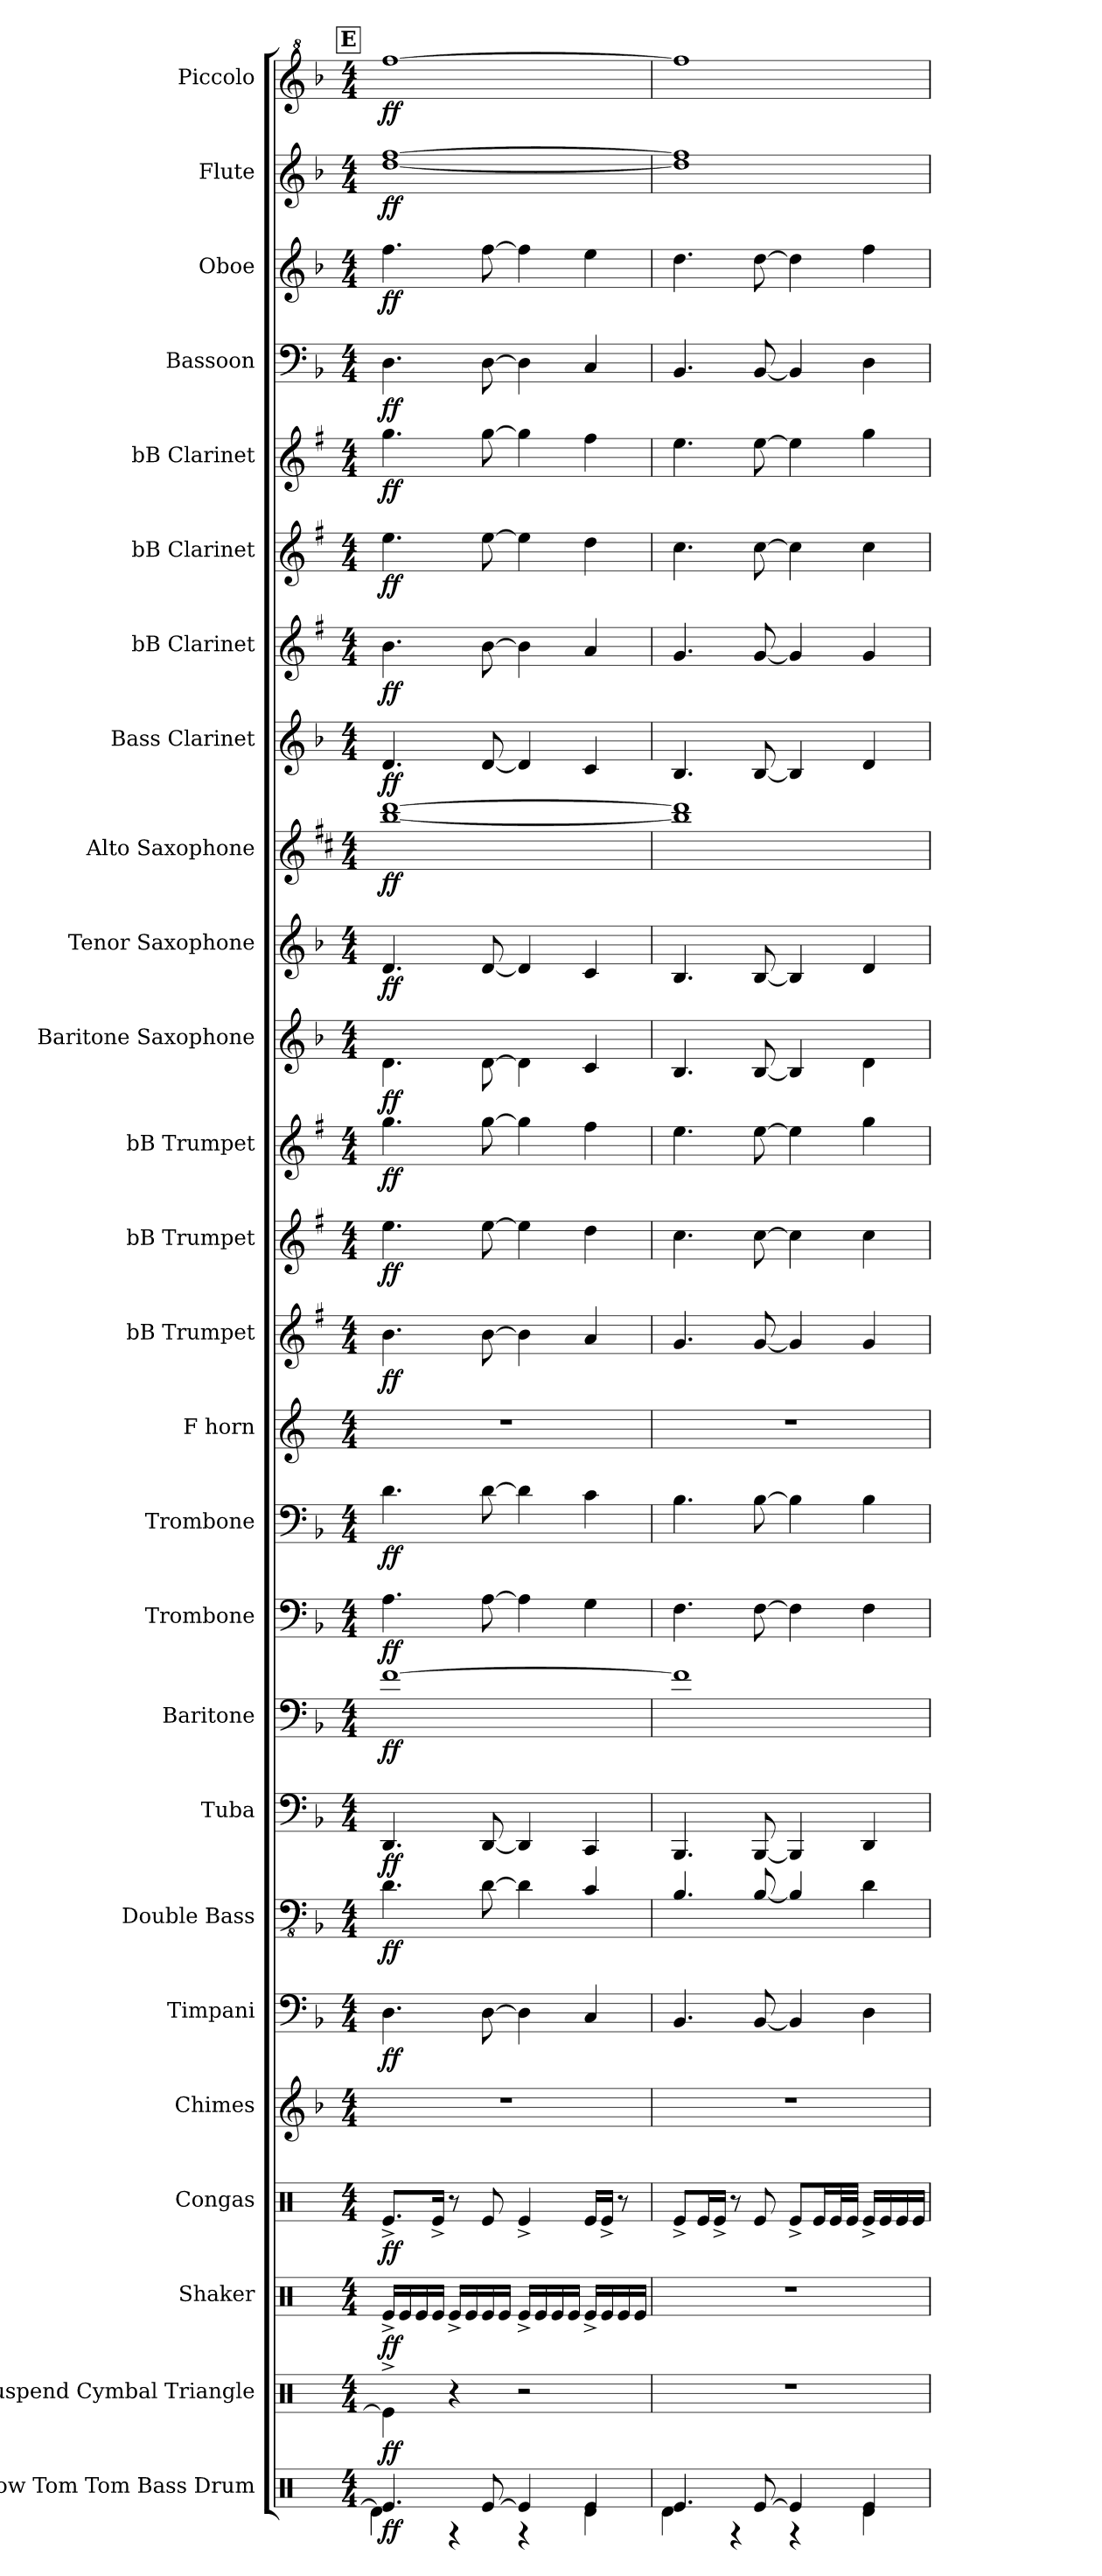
**kern	**dynam	**kern	**dynam	**kern	**dynam	**kern	**dynam	**kern	**kern	**dynam	**kern	**dynam	**kern	**dynam	**kern	**dynam	**kern	**dynam	**kern	**dynam	**kern	**kern	**dynam	**kern	**dynam	**kern	**dynam	**kern	**dynam	**kern	**dynam	**kern	**dynam	**kern	**dynam	**kern	**dynam	**kern	**dynam	**kern	**dynam	**kern	**dynam	**kern	**dynam	**kern	**dynam	**kern	**dynam
*part26	*part26	*part25	*part25	*part24	*part24	*part23	*part23	*part22	*part21	*part21	*part20	*part20	*part19	*part19	*part18	*part18	*part17	*part17	*part16	*part16	*part15	*part14	*part14	*part13	*part13	*part12	*part12	*part11	*part11	*part10	*part10	*part9	*part9	*part8	*part8	*part7	*part7	*part6	*part6	*part5	*part5	*part4	*part4	*part3	*part3	*part2	*part2	*part1	*part1
*staff26	*staff26	*staff25	*staff25	*staff24	*staff24	*staff23	*staff23	*staff22	*staff21	*staff21	*staff20	*staff20	*staff19	*staff19	*staff18	*staff18	*staff17	*staff17	*staff16	*staff16	*staff15	*staff14	*staff14	*staff13	*staff13	*staff12	*staff12	*staff11	*staff11	*staff10	*staff10	*staff9	*staff9	*staff8	*staff8	*staff7	*staff7	*staff6	*staff6	*staff5	*staff5	*staff4	*staff4	*staff3	*staff3	*staff2	*staff2	*staff1	*staff1
*I"Low Tom Tom Bass Drum	*	*I"Suspend Cymbal Triangle	*	*I"Shaker	*	*I"Congas	*	*I"Chimes	*I"Timpani	*	*I"Double Bass	*	*I"Tuba	*	*I"Baritone	*	*I"Trombone	*	*I"Trombone	*	*I"F horn	*I"bB Trumpet	*	*I"bB Trumpet	*	*I"bB Trumpet	*	*I"Baritone Saxophone	*	*I"Tenor Saxophone	*	*I"Alto Saxophone	*	*I"Bass Clarinet	*	*I"bB Clarinet	*	*I"bB Clarinet	*	*I"bB Clarinet	*	*I"Bassoon	*	*I"Oboe	*	*I"Flute	*	*I"Piccolo	*
*I'L.T B.D	*	*I'Sus.C Tri.	*	*I'Sh.	*	*I'Co.	*	*I'Chm.	*I'Timp.	*	*I'Db.	*	*I'Tba.	*	*I'Bar.	*	*I'Trb.	*	*I'Trb.	*	*I'F Hn.	*I'B♭ Tpt.	*	*I'B♭ Tpt.	*	*I'B♭ Tpt.	*	*I'Bar. Sax.	*	*I'T. Sax.	*	*I'A. Sax.	*	*I'B. Cl.	*	*I'B♭ Cl.	*	*I'B♭ Cl.	*	*I'B♭ Cl.	*	*I'Bsn.	*	*I'Ob.	*	*I'Fl.	*	*I'Picc.	*
*clefX	*	*clefX	*	*clefX	*	*clefX	*	*clefG2	*clefF4	*	*clefFv4	*	*clefF4	*	*clefF4	*	*clefF4	*	*clefF4	*	*clefG2	*clefG2	*	*clefG2	*	*clefG2	*	*clefG2	*	*clefG2	*	*clefG2	*	*clefG2	*	*clefG2	*	*clefG2	*	*clefG2	*	*clefF4	*	*clefG2	*	*clefG2	*	*clefG^2	*
*	*	*	*	*	*	*	*	*	*	*	*ITrd7c12	*	*	*	*	*	*	*	*	*	*ITrd4c7	*ITrd1c2	*	*ITrd1c2	*	*ITrd1c2	*	*ITrd12c21	*	*ITrd8c14	*	*ITrd5c9	*	*ITrd8c14	*	*ITrd1c2	*	*ITrd1c2	*	*ITrd1c2	*	*	*	*	*	*	*	*	*
*k[]	*	*k[]	*	*k[]	*	*k[]	*	*k[b-]	*k[b-]	*	*k[b-]	*	*k[b-]	*	*k[b-]	*	*k[b-]	*	*k[b-]	*	*k[b-]	*k[b-]	*	*k[b-]	*	*k[b-]	*	*k[b-]	*	*k[b-]	*	*k[b-]	*	*k[b-]	*	*k[b-]	*	*k[b-]	*	*k[b-]	*	*k[b-]	*	*k[b-]	*	*k[b-]	*	*k[b-]	*
*M4/4	*	*M4/4	*	*M4/4	*	*M4/4	*	*M4/4	*M4/4	*	*M4/4	*	*M4/4	*	*M4/4	*	*M4/4	*	*M4/4	*	*M4/4	*M4/4	*	*M4/4	*	*M4/4	*	*M4/4	*	*M4/4	*	*M4/4	*	*M4/4	*	*M4/4	*	*M4/4	*	*M4/4	*	*M4/4	*	*M4/4	*	*M4/4	*	*M4/4	*
!!LO:REH:place=s1:a:B:fs=20:t=E
=37	=37	=37	=37	=37	=37	=37	=37	=37	=37	=37	=37	=37	=37	=37	=37	=37	=37	=37	=37	=37	=37	=37	=37	=37	=37	=37	=37	=37	=37	=37	=37	=37	=37	=37	=37	=37	=37	=37	=37	=37	=37	=37	=37	=37	=37	=37	=37	=37	=37
*^	*	*	*	*	*	*	*	*	*	*	*	*	*	*	*	*	*	*	*	*	*	*	*	*	*	*	*	*	*	*	*	*	*	*	*	*	*	*	*	*	*	*	*	*	*	*	*	*	*
!	!	!LO:DY:b	!	!LO:DY:b	!	!LO:DY:b	!	!LO:DY:b	!	!	!LO:DY:b	!	!LO:DY:b	!	!LO:DY:b	!	!LO:DY:b	!	!LO:DY:b	!	!LO:DY:b	!	!	!LO:DY:b	!	!LO:DY:b	!	!LO:DY:b	!	!LO:DY:b	!	!LO:DY:b	!	!LO:DY:b	!	!LO:DY:b	!	!LO:DY:b	!	!LO:DY:b	!	!LO:DY:b	!	!LO:DY:b	!	!LO:DY:b	!	!LO:DY:b	!	!LO:DY:b
4.Re/	4Rd\]	ff	4Re^\]	ff	16Re^/LL	ff	8.Re^/L	ff	1r	4.D\	ff	4.DD\	ff	4.DD/	ff	[1f	ff	4.A\	ff	4.d\	ff	1r	4.a\	ff	4.dd\	ff	4.ff\	ff	4.D\	ff	4.D/	ff	[1dd [1ff	ff	4.D/	ff	4.a\	ff	4.dd\	ff	4.ff\	ff	4.D\	ff	4.ff\	ff	[1dd [1ff	ff	[1fff	ff
.	.	.	.	.	16Re/	.	.	.	.	.	.	.	.	.	.	.	.	.	.	.	.	.	.	.	.	.	.	.	.	.	.	.	.	.	.	.	.	.	.	.	.	.	.	.	.	.	.	.	.	.
.	.	.	.	.	16Re/	.	.	.	.	.	.	.	.	.	.	.	.	.	.	.	.	.	.	.	.	.	.	.	.	.	.	.	.	.	.	.	.	.	.	.	.	.	.	.	.	.	.	.	.	.
.	.	.	.	.	16Re/JJ	.	16Re^/Jk	.	.	.	.	.	.	.	.	.	.	.	.	.	.	.	.	.	.	.	.	.	.	.	.	.	.	.	.	.	.	.	.	.	.	.	.	.	.	.	.	.	.	.
.	4r	.	4r	.	16Re^/LL	.	8r	.	.	.	.	.	.	.	.	.	.	.	.	.	.	.	.	.	.	.	.	.	.	.	.	.	.	.	.	.	.	.	.	.	.	.	.	.	.	.	.	.	.	.
.	.	.	.	.	16Re/	.	.	.	.	.	.	.	.	.	.	.	.	.	.	.	.	.	.	.	.	.	.	.	.	.	.	.	.	.	.	.	.	.	.	.	.	.	.	.	.	.	.	.	.	.
[8Re/	.	.	.	.	16Re/	.	8Re/	.	.	[8D\	.	[8DD\	.	[8DD/	.	.	.	[8A\	.	[8d\	.	.	[8a\	.	[8dd\	.	[8ff\	.	[8D\	.	[8D/	.	.	.	[8D/	.	[8a\	.	[8dd\	.	[8ff\	.	[8D\	.	[8ff\	.	.	.	.	.
.	.	.	.	.	16Re/JJ	.	.	.	.	.	.	.	.	.	.	.	.	.	.	.	.	.	.	.	.	.	.	.	.	.	.	.	.	.	.	.	.	.	.	.	.	.	.	.	.	.	.	.	.	.
4Re/]	4r	.	2r	.	16Re^/LL	.	4Re^/	.	.	4D\]	.	4DD\]	.	4DD/]	.	.	.	4A\]	.	4d\]	.	.	4a\]	.	4dd\]	.	4ff\]	.	4D\]	.	4D/]	.	.	.	4D/]	.	4a\]	.	4dd\]	.	4ff\]	.	4D\]	.	4ff\]	.	.	.	.	.
.	.	.	.	.	16Re/	.	.	.	.	.	.	.	.	.	.	.	.	.	.	.	.	.	.	.	.	.	.	.	.	.	.	.	.	.	.	.	.	.	.	.	.	.	.	.	.	.	.	.	.	.
.	.	.	.	.	16Re/	.	.	.	.	.	.	.	.	.	.	.	.	.	.	.	.	.	.	.	.	.	.	.	.	.	.	.	.	.	.	.	.	.	.	.	.	.	.	.	.	.	.	.	.	.
.	.	.	.	.	16Re/JJ	.	.	.	.	.	.	.	.	.	.	.	.	.	.	.	.	.	.	.	.	.	.	.	.	.	.	.	.	.	.	.	.	.	.	.	.	.	.	.	.	.	.	.	.	.
4Re/	4Rd\	.	.	.	16Re^/LL	.	16Re/LL	.	.	4C/	.	4CC/	.	4CC/	.	.	.	4G\	.	4c\	.	.	4g/	.	4cc\	.	4ee\	.	4C/	.	4C/	.	.	.	4C/	.	4g/	.	4cc\	.	4ee\	.	4C/	.	4ee\	.	.	.	.	.
.	.	.	.	.	16Re/	.	16Re^/JJ	.	.	.	.	.	.	.	.	.	.	.	.	.	.	.	.	.	.	.	.	.	.	.	.	.	.	.	.	.	.	.	.	.	.	.	.	.	.	.	.	.	.	.
.	.	.	.	.	16Re/	.	8r	.	.	.	.	.	.	.	.	.	.	.	.	.	.	.	.	.	.	.	.	.	.	.	.	.	.	.	.	.	.	.	.	.	.	.	.	.	.	.	.	.	.	.
.	.	.	.	.	16Re/JJ	.	.	.	.	.	.	.	.	.	.	.	.	.	.	.	.	.	.	.	.	.	.	.	.	.	.	.	.	.	.	.	.	.	.	.	.	.	.	.	.	.	.	.	.	.
=38	=38	=38	=38	=38	=38	=38	=38	=38	=38	=38	=38	=38	=38	=38	=38	=38	=38	=38	=38	=38	=38	=38	=38	=38	=38	=38	=38	=38	=38	=38	=38	=38	=38	=38	=38	=38	=38	=38	=38	=38	=38	=38	=38	=38	=38	=38	=38	=38	=38	=38
4.Re/	4Rd\	.	1r	.	1r	.	8Re^/L	.	1r	4.BB-/	.	4.BBB-/	.	4.BBB-/	.	1f]	.	4.F\	.	4.B-\	.	1r	4.f/	.	4.b-\	.	4.dd\	.	4.BB-/	.	4.BB-/	.	1dd] 1ff]	.	4.BB-/	.	4.f/	.	4.b-\	.	4.dd\	.	4.BB-/	.	4.dd\	.	1dd] 1ff]	.	1fff]	.
.	.	.	.	.	.	.	16Re/L	.	.	.	.	.	.	.	.	.	.	.	.	.	.	.	.	.	.	.	.	.	.	.	.	.	.	.	.	.	.	.	.	.	.	.	.	.	.	.	.	.	.	.
.	.	.	.	.	.	.	16Re^/JJ	.	.	.	.	.	.	.	.	.	.	.	.	.	.	.	.	.	.	.	.	.	.	.	.	.	.	.	.	.	.	.	.	.	.	.	.	.	.	.	.	.	.	.
.	4r	.	.	.	.	.	8r	.	.	.	.	.	.	.	.	.	.	.	.	.	.	.	.	.	.	.	.	.	.	.	.	.	.	.	.	.	.	.	.	.	.	.	.	.	.	.	.	.	.	.
[8Re/	.	.	.	.	.	.	8Re/	.	.	[8BB-/	.	[8BBB-/	.	[8BBB-/	.	.	.	[8F\	.	[8B-\	.	.	[8f/	.	[8b-\	.	[8dd\	.	[8BB-/	.	[8BB-/	.	.	.	[8BB-/	.	[8f/	.	[8b-\	.	[8dd\	.	[8BB-/	.	[8dd\	.	.	.	.	.
4Re/]	4r	.	.	.	.	.	8Re^/L	.	.	4BB-/]	.	4BBB-/]	.	4BBB-/]	.	.	.	4F\]	.	4B-\]	.	.	4f/]	.	4b-\]	.	4dd\]	.	4BB-/]	.	4BB-/]	.	.	.	4BB-/]	.	4f/]	.	4b-\]	.	4dd\]	.	4BB-/]	.	4dd\]	.	.	.	.	.
.	.	.	.	.	.	.	16Re/L	.	.	.	.	.	.	.	.	.	.	.	.	.	.	.	.	.	.	.	.	.	.	.	.	.	.	.	.	.	.	.	.	.	.	.	.	.	.	.	.	.	.	.
.	.	.	.	.	.	.	32Re/L	.	.	.	.	.	.	.	.	.	.	.	.	.	.	.	.	.	.	.	.	.	.	.	.	.	.	.	.	.	.	.	.	.	.	.	.	.	.	.	.	.	.	.
.	.	.	.	.	.	.	32Re/JJJ	.	.	.	.	.	.	.	.	.	.	.	.	.	.	.	.	.	.	.	.	.	.	.	.	.	.	.	.	.	.	.	.	.	.	.	.	.	.	.	.	.	.	.
4Re/	4Rd\	.	.	.	.	.	16Re^/LL	.	.	4D\	.	4DD\	.	4DD/	.	.	.	4F\	.	4B-\	.	.	4f/	.	4b-\	.	4ff\	.	4D\	.	4D/	.	.	.	4D/	.	4f/	.	4b-\	.	4ff\	.	4D\	.	4ff\	.	.	.	.	.
.	.	.	.	.	.	.	16Re/	.	.	.	.	.	.	.	.	.	.	.	.	.	.	.	.	.	.	.	.	.	.	.	.	.	.	.	.	.	.	.	.	.	.	.	.	.	.	.	.	.	.	.
.	.	.	.	.	.	.	16Re/	.	.	.	.	.	.	.	.	.	.	.	.	.	.	.	.	.	.	.	.	.	.	.	.	.	.	.	.	.	.	.	.	.	.	.	.	.	.	.	.	.	.	.
.	.	.	.	.	.	.	16Re/JJ	.	.	.	.	.	.	.	.	.	.	.	.	.	.	.	.	.	.	.	.	.	.	.	.	.	.	.	.	.	.	.	.	.	.	.	.	.	.	.	.	.	.	.
*v	*v	*	*	*	*	*	*	*	*	*	*	*	*	*	*	*	*	*	*	*	*	*	*	*	*	*	*	*	*	*	*	*	*	*	*	*	*	*	*	*	*	*	*	*	*	*	*	*	*	*
=	=	=	=	=	=	=	=	=	=	=	=	=	=	=	=	=	=	=	=	=	=	=	=	=	=	=	=	=	=	=	=	=	=	=	=	=	=	=	=	=	=	=	=	=	=	=	=	=	=
*-	*-	*-	*-	*-	*-	*-	*-	*-	*-	*-	*-	*-	*-	*-	*-	*-	*-	*-	*-	*-	*-	*-	*-	*-	*-	*-	*-	*-	*-	*-	*-	*-	*-	*-	*-	*-	*-	*-	*-	*-	*-	*-	*-	*-	*-	*-	*-	*-	*-
